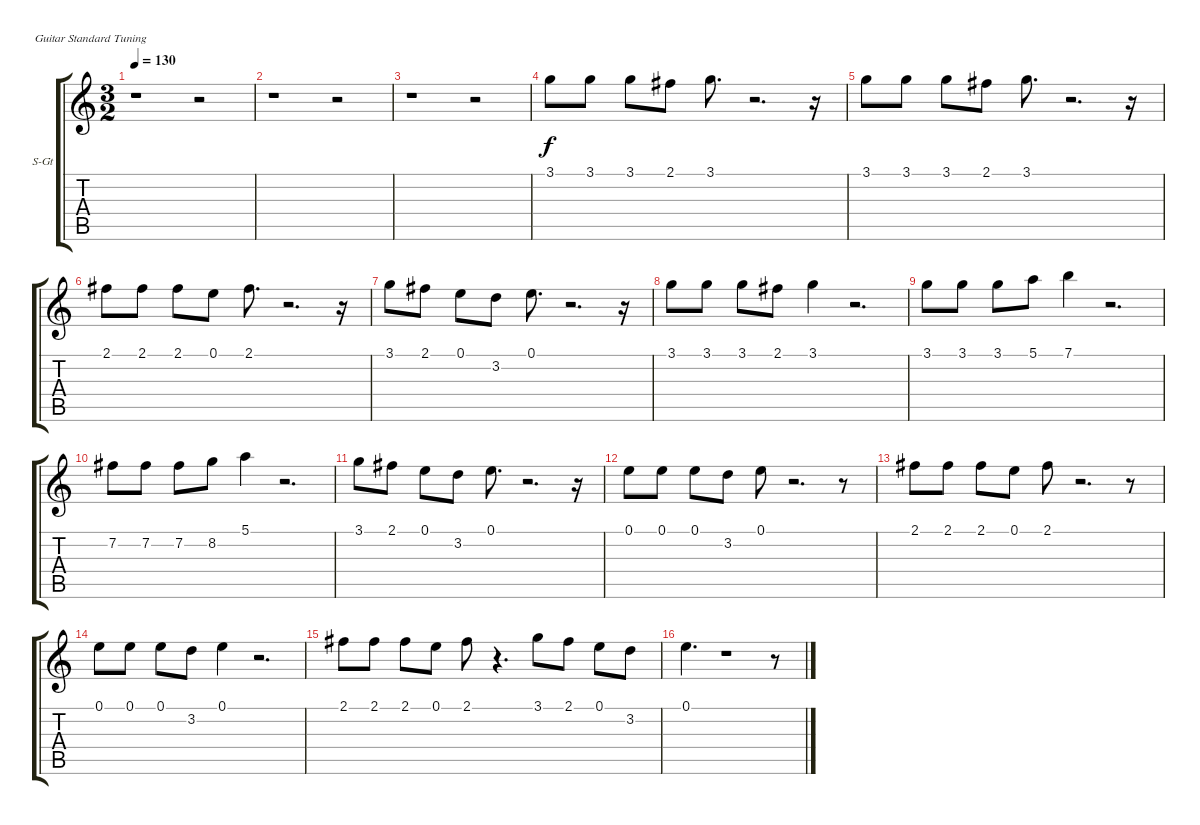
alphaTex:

\bracketExtendMode groupsimilarinstruments
\firstSystemTrackNameOrientation horizontal
\otherSystemsTrackNameOrientation horizontal
\track ("Вокал" "S-Gt") {instrument synthvoice}
\staff {score tabs}
\tuning (E4 B3 G3 D3 A2 E2)
\displaytranspose 12
\ts (3 2)
\tempo 130
\clef g2
\ks c
r.1{dy f instrument synthvoice} r.2 |
r.1 r.2 |
r.1 r.2 |
3.1.8 3.1.8 3.1.8 2.1.8 3.1.8{d} r.2{d} r.16 |
3.1.8 3.1.8 3.1.8 2.1.8 3.1.8{d} r.2{d} r.16 |
2.1.8 2.1.8 2.1.8 0.1.8 2.1.8{d} r.2{d} r.16 |
3.1.8 2.1.8 0.1.8 3.2.8 0.1.8{d} r.2{d} r.16 |
3.1.8 3.1.8 3.1.8 2.1.8 3.1.4 r.2{d} |
3.1.8 3.1.8 3.1.8 5.1.8 7.1.4 r.2{d} |
7.2.8 7.2.8 7.2.8 8.2.8 5.1.4 r.2{d} |
3.1.8 2.1.8 0.1.8 3.2.8 0.1.8{d} r.2{d} r.16 |
0.1.8 0.1.8 0.1.8 3.2.8 0.1.8 r.2{d} r.8 |
2.1.8 2.1.8 2.1.8 0.1.8 2.1.8 r.2{d} r.8 |
0.1.8 0.1.8 0.1.8 3.2.8 0.1.4 r.2{d} |
2.1.8 2.1.8 2.1.8 0.1.8 2.1.8 r.4{d} 3.1.8 2.1.8 0.1.8 3.2.8 |
0.1.4{d} r.1 r.8
